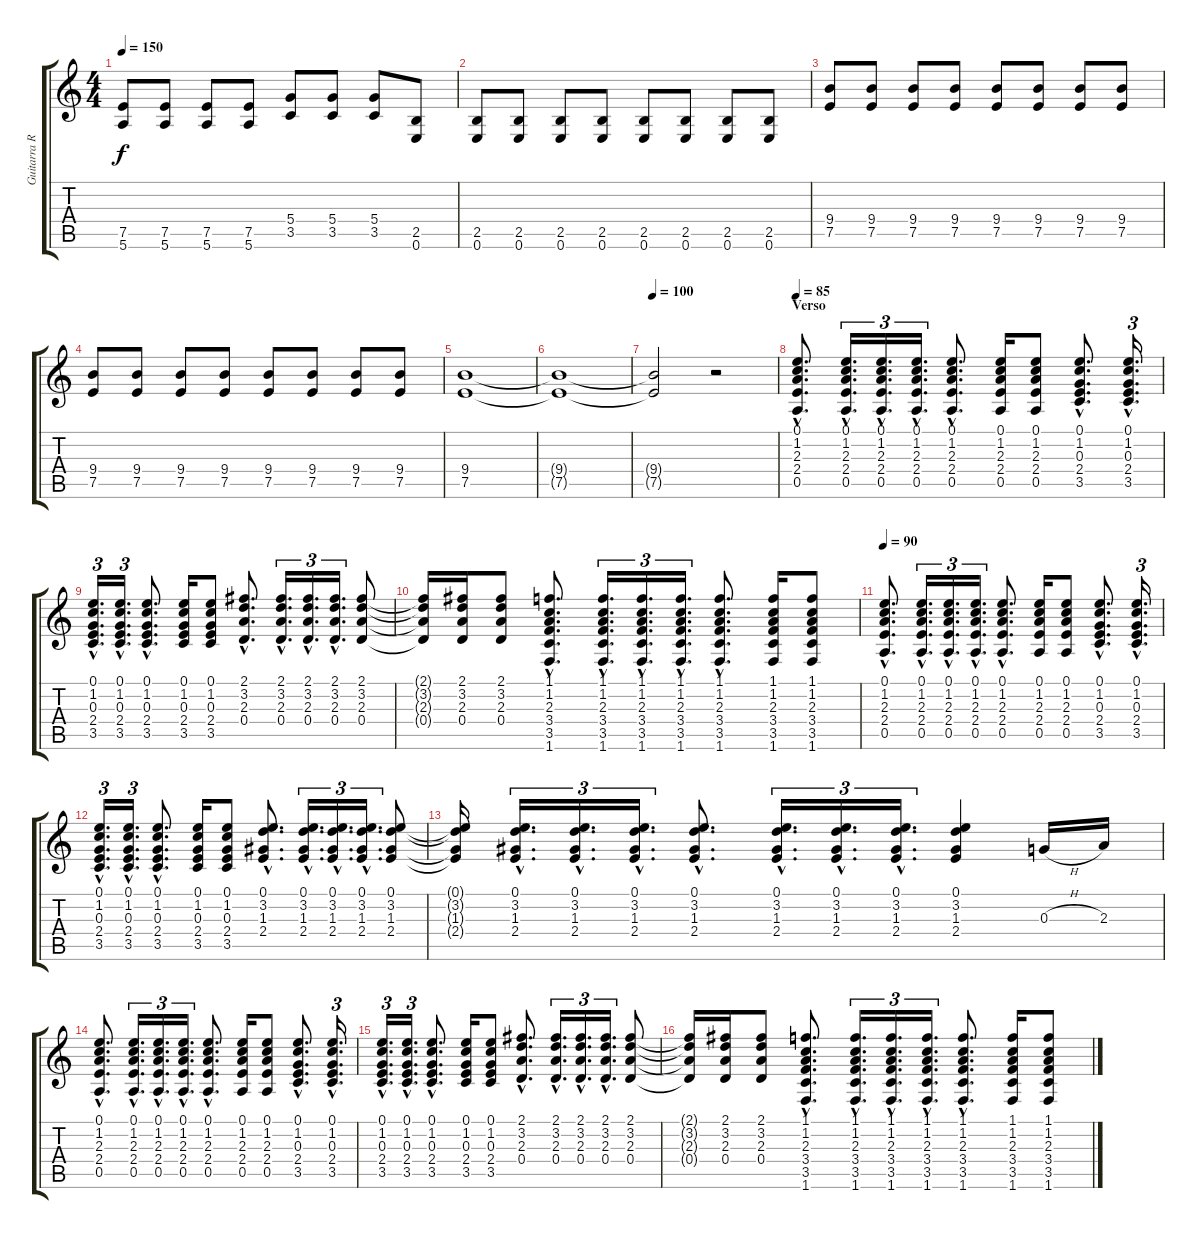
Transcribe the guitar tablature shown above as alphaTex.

\track ("Guitarra Ritmica" "Guitarra R") {instrument acousticguitarnylon}
\staff {score tabs}
\tuning (E4 B3 G3 D3 A2 E2) {hide}
\ts (4 4)
\tempo 150
\clef g2
\ks c
(7.5 5.6).8{dy f} (7.5 5.6).8 (7.5 5.6).8 (7.5 5.6).8 (5.4 3.5).8 (5.4 3.5).8 (5.4 3.5).8 (2.5 0.6).8 |
(2.5 0.6).8 (2.5 0.6).8 (2.5 0.6).8 (2.5 0.6).8 (2.5 0.6).8 (2.5 0.6).8 (2.5 0.6).8 (2.5 0.6).8 |
(9.4 7.5).8 (9.4 7.5).8 (9.4 7.5).8 (9.4 7.5).8 (9.4 7.5).8 (9.4 7.5).8 (9.4 7.5).8 (9.4 7.5).8 |
(9.4 7.5).8 (9.4 7.5).8 (9.4 7.5).8 (9.4 7.5).8 (9.4 7.5).8 (9.4 7.5).8 (9.4 7.5).8 (9.4 7.5).8 |
(9.4 7.5).1{volume 7} |
(9.4{t} 7.5{t}).1 |
\tempo 100
(9.4{t} 7.5{t}).2 r.2 |
\section ("" "Verso")
\tempo 85
(0.1{hac} 1.2{hac} 2.3{hac} 2.4{hac} 0.5{hac}).8{d volume 7 instrument acousticguitarnylon} (0.1{hac} 1.2{hac} 2.3{hac} 2.4{hac} 0.5{hac}).16{d tu (3 2)} (0.1{hac} 1.2{hac} 2.3{hac} 2.4{hac} 0.5{hac}).16{d tu (3 2)} (0.1{hac} 1.2{hac} 2.3{hac} 2.4{hac} 0.5{hac}).16{d tu (3 2)} (0.1{hac} 1.2{hac} 2.3{hac} 2.4{hac} 0.5{hac}).8{d} (0.1 1.2 2.3 2.4 0.5).16 (0.1 1.2 2.3 2.4 0.5).8 (0.1{hac} 1.2{hac} 0.3{hac} 2.4{hac} 3.5{hac}).8{d} (0.1{hac} 1.2{hac} 0.3{hac} 2.4{hac} 3.5{hac}).16{d tu (3 2)} |
(0.1{hac} 1.2{hac} 0.3{hac} 2.4{hac} 3.5{hac}).16{d tu (3 2)} (0.1{hac} 1.2{hac} 0.3{hac} 2.4{hac} 3.5{hac}).16{d tu (3 2)} (0.1{hac} 1.2{hac} 0.3{hac} 2.4{hac} 3.5{hac}).8{d} (0.1 1.2 0.3 2.4 3.5).16 (0.1 1.2 0.3 2.4 3.5).8 (2.1{hac} 3.2{hac} 2.3{hac} 0.4{hac}).8{d} (2.1{hac} 3.2{hac} 2.3{hac} 0.4{hac}).16{d tu (3 2)} (2.1{hac} 3.2{hac} 2.3{hac} 0.4{hac}).16{d tu (3 2)} (2.1{hac} 3.2{hac} 2.3{hac} 0.4{hac}).16{d tu (3 2)} (2.1 3.2 2.3 0.4).8 |
(2.1{t} 3.2{t} 2.3{t} 0.4{t}).16 (2.1 3.2 2.3 0.4).16 (2.1 3.2 2.3 0.4).8 (1.1{hac} 1.2{hac} 2.3{hac} 3.4{hac} 3.5{hac} 1.6{hac}).8{d} (1.1{hac} 1.2{hac} 2.3{hac} 3.4{hac} 3.5{hac} 1.6{hac}).16{d tu (3 2)} (1.1{hac} 1.2{hac} 2.3{hac} 3.4{hac} 3.5{hac} 1.6{hac}).16{d tu (3 2)} (1.1{hac} 1.2{hac} 2.3{hac} 3.4{hac} 3.5{hac} 1.6{hac}).16{d tu (3 2)} (1.1{hac} 1.2{hac} 2.3{hac} 3.4{hac} 3.5{hac} 1.6{hac}).8{d} (1.1 1.2 2.3 3.4 3.5 1.6).16 (1.1 1.2 2.3 3.4 3.5 1.6).8 |
\tempo 90
(0.1{hac} 1.2{hac} 2.3{hac} 2.4{hac} 0.5{hac}).8{d} (0.1{hac} 1.2{hac} 2.3{hac} 2.4{hac} 0.5{hac}).16{d tu (3 2)} (0.1{hac} 1.2{hac} 2.3{hac} 2.4{hac} 0.5{hac}).16{d tu (3 2)} (0.1{hac} 1.2{hac} 2.3{hac} 2.4{hac} 0.5{hac}).16{d tu (3 2)} (0.1{hac} 1.2{hac} 2.3{hac} 2.4{hac} 0.5{hac}).8{d} (0.1 1.2 2.3 2.4 0.5).16 (0.1 1.2 2.3 2.4 0.5).8 (0.1{hac} 1.2{hac} 0.3{hac} 2.4{hac} 3.5{hac}).8{d} (0.1{hac} 1.2{hac} 0.3{hac} 2.4{hac} 3.5{hac}).16{d tu (3 2)} |
(0.1{hac} 1.2{hac} 0.3{hac} 2.4{hac} 3.5{hac}).16{d tu (3 2)} (0.1{hac} 1.2{hac} 0.3{hac} 2.4{hac} 3.5{hac}).16{d tu (3 2)} (0.1{hac} 1.2{hac} 0.3{hac} 2.4{hac} 3.5{hac}).8{d} (0.1 1.2 0.3 2.4 3.5).16 (0.1 1.2 0.3 2.4 3.5).8 (0.1{hac} 3.2{hac} 1.3{hac} 2.4{hac}).8{d} (0.1{hac} 3.2{hac} 1.3{hac} 2.4{hac}).16{d tu (3 2)} (0.1{hac} 3.2{hac} 1.3{hac} 2.4{hac}).16{d tu (3 2)} (0.1{hac} 3.2{hac} 1.3{hac} 2.4{hac}).16{d tu (3 2)} (0.1 3.2 1.3 2.4).8 |
(0.1{t} 3.2{t} 1.3{t} 2.4{t}).16 (0.1{hac} 3.2{hac} 1.3{hac} 2.4{hac}).16{d tu (3 2)} (0.1{hac} 3.2{hac} 1.3{hac} 2.4{hac}).16{d tu (3 2)} (0.1{hac} 3.2{hac} 1.3{hac} 2.4{hac}).16{d tu (3 2)} (0.1{hac} 3.2{hac} 1.3{hac} 2.4{hac}).8{d} (0.1{hac} 3.2{hac} 1.3{hac} 2.4{hac}).16{d tu (3 2)} (0.1{hac} 3.2{hac} 1.3{hac} 2.4{hac}).16{d tu (3 2)} (0.1{hac} 3.2{hac} 1.3{hac} 2.4{hac}).16{d tu (3 2)} (0.1 3.2 1.3 2.4).4 0.3{h}.16 2.3.16 |
(0.1{hac} 1.2{hac} 2.3{hac} 2.4{hac} 0.5{hac}).8{d volume 7} (0.1{hac} 1.2{hac} 2.3{hac} 2.4{hac} 0.5{hac}).16{d tu (3 2)} (0.1{hac} 1.2{hac} 2.3{hac} 2.4{hac} 0.5{hac}).16{d tu (3 2)} (0.1{hac} 1.2{hac} 2.3{hac} 2.4{hac} 0.5{hac}).16{d tu (3 2)} (0.1{hac} 1.2{hac} 2.3{hac} 2.4{hac} 0.5{hac}).8{d} (0.1 1.2 2.3 2.4 0.5).16 (0.1 1.2 2.3 2.4 0.5).8 (0.1{hac} 1.2{hac} 0.3{hac} 2.4{hac} 3.5{hac}).8{d} (0.1{hac} 1.2{hac} 0.3{hac} 2.4{hac} 3.5{hac}).16{d tu (3 2)} |
(0.1{hac} 1.2{hac} 0.3{hac} 2.4{hac} 3.5{hac}).16{d tu (3 2)} (0.1{hac} 1.2{hac} 0.3{hac} 2.4{hac} 3.5{hac}).16{d tu (3 2)} (0.1{hac} 1.2{hac} 0.3{hac} 2.4{hac} 3.5{hac}).8{d} (0.1 1.2 0.3 2.4 3.5).16 (0.1 1.2 0.3 2.4 3.5).8 (2.1{hac} 3.2{hac} 2.3{hac} 0.4{hac}).8{d} (2.1{hac} 3.2{hac} 2.3{hac} 0.4{hac}).16{d tu (3 2)} (2.1{hac} 3.2{hac} 2.3{hac} 0.4{hac}).16{d tu (3 2)} (2.1{hac} 3.2{hac} 2.3{hac} 0.4{hac}).16{d tu (3 2)} (2.1 3.2 2.3 0.4).8 |
(2.1{t} 3.2{t} 2.3{t} 0.4{t}).16 (2.1 3.2 2.3 0.4).16 (2.1 3.2 2.3 0.4).8 (1.1{hac} 1.2{hac} 2.3{hac} 3.4{hac} 3.5{hac} 1.6{hac}).8{d} (1.1{hac} 1.2{hac} 2.3{hac} 3.4{hac} 3.5{hac} 1.6{hac}).16{d tu (3 2)} (1.1{hac} 1.2{hac} 2.3{hac} 3.4{hac} 3.5{hac} 1.6{hac}).16{d tu (3 2)} (1.1{hac} 1.2{hac} 2.3{hac} 3.4{hac} 3.5{hac} 1.6{hac}).16{d tu (3 2)} (1.1{hac} 1.2{hac} 2.3{hac} 3.4{hac} 3.5{hac} 1.6{hac}).8{d} (1.1 1.2 2.3 3.4 3.5 1.6).16 (1.1 1.2 2.3 3.4 3.5 1.6).8
